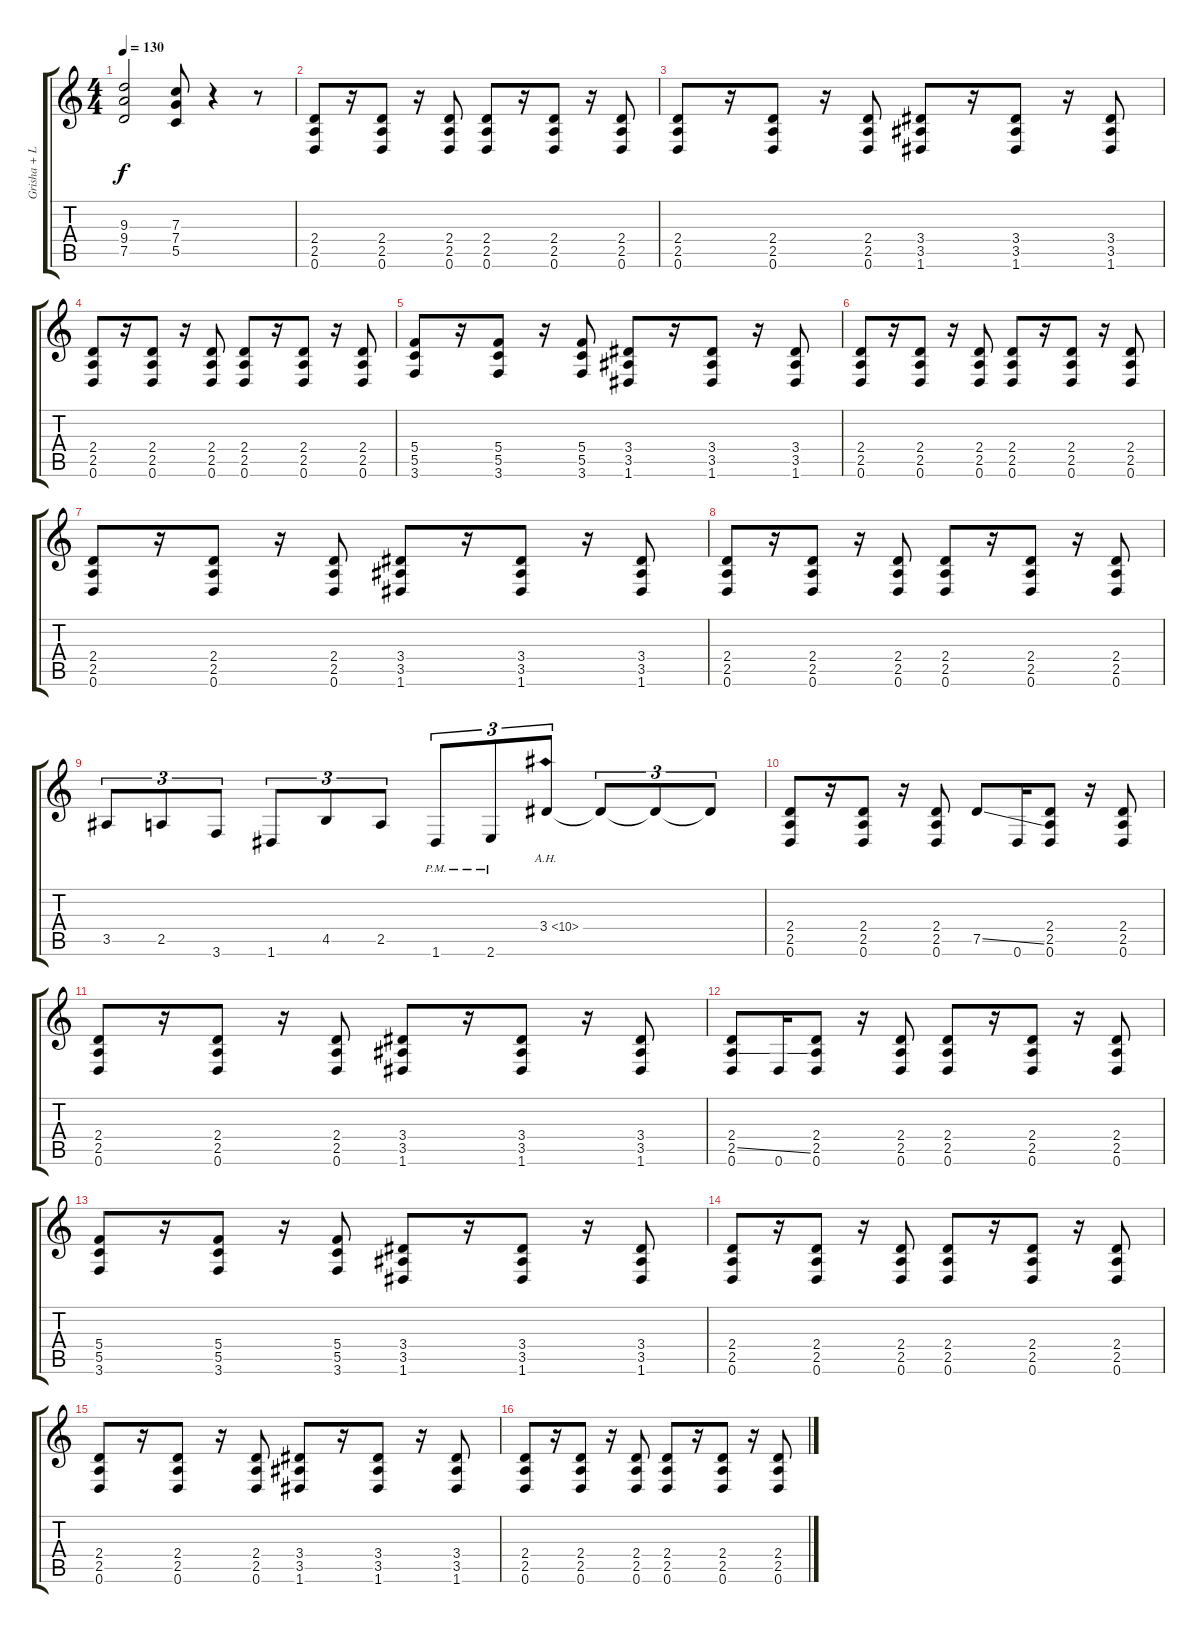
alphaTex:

\track ("Grisha + Lyric" "Grisha + L") {instrument distortionguitar}
\staff {score tabs}
\tuning (D4 A3 F3 C3 G2 D2) {hide}
\ts (4 4)
\tempo 130
\clef g2
\ks c
(9.3 9.4 7.5).2{dy f} (7.3 7.4 5.5).8 r.4 r.8 |
(2.4 2.5 0.6).8 r.16 (2.4 2.5 0.6).8 r.16 (2.4 2.5 0.6).8 (2.4 2.5 0.6).8 r.16 (2.4 2.5 0.6).8 r.16 (2.4 2.5 0.6).8 |
(2.4 2.5 0.6).8 r.16 (2.4 2.5 0.6).8 r.16 (2.4 2.5 0.6).8 (3.4 3.5 1.6).8 r.16 (3.4 3.5 1.6).8 r.16 (3.4 3.5 1.6).8 |
(2.4 2.5 0.6).8 r.16 (2.4 2.5 0.6).8 r.16 (2.4 2.5 0.6).8 (2.4 2.5 0.6).8 r.16 (2.4 2.5 0.6).8 r.16 (2.4 2.5 0.6).8 |
(5.4 5.5 3.6).8 r.16 (5.4 5.5 3.6).8 r.16 (5.4 5.5 3.6).8 (3.4 3.5 1.6).8 r.16 (3.4 3.5 1.6).8 r.16 (3.4 3.5 1.6).8 |
(2.4 2.5 0.6).8 r.16 (2.4 2.5 0.6).8 r.16 (2.4 2.5 0.6).8 (2.4 2.5 0.6).8 r.16 (2.4 2.5 0.6).8 r.16 (2.4 2.5 0.6).8 |
(2.4 2.5 0.6).8 r.16 (2.4 2.5 0.6).8 r.16 (2.4 2.5 0.6).8 (3.4 3.5 1.6).8 r.16 (3.4 3.5 1.6).8 r.16 (3.4 3.5 1.6).8 |
(2.4 2.5 0.6).8 r.16 (2.4 2.5 0.6).8 r.16 (2.4 2.5 0.6).8 (2.4 2.5 0.6).8 r.16 (2.4 2.5 0.6).8 r.16 (2.4 2.5 0.6).8 |
3.5.8{tu (3 2)} 2.5.8{tu (3 2)} 3.6.8{tu (3 2)} 1.6.8{tu (3 2)} 4.5.8{tu (3 2)} 2.5.8{tu (3 2)} 1.6{pm}.8{tu (3 2)} 2.6{pm}.8{tu (3 2)} 3.4{ah 7}.8{tu (3 2)} 3.4{t}.8{tu (3 2)} 3.4{t}.8{tu (3 2)} 3.4{t}.8{tu (3 2)} |
(2.4 2.5 0.6).8 r.16 (2.4 2.5 0.6).8 r.16 (2.4 2.5 0.6).8 7.5{ss}.8 0.6.16 (2.4 2.5 0.6).8 r.16 (2.4 2.5 0.6).8 |
(2.4 2.5 0.6).8 r.16 (2.4 2.5 0.6).8 r.16 (2.4 2.5 0.6).8 (3.4 3.5 1.6).8 r.16 (3.4 3.5 1.6).8 r.16 (3.4 3.5 1.6).8 |
(2.4 2.5{ss} 0.6).8 0.6.16 (2.4 2.5 0.6).8 r.16 (2.4 2.5 0.6).8 (2.4 2.5 0.6).8 r.16 (2.4 2.5 0.6).8 r.16 (2.4 2.5 0.6).8 |
(5.4 5.5 3.6).8 r.16 (5.4 5.5 3.6).8 r.16 (5.4 5.5 3.6).8 (3.4 3.5 1.6).8 r.16 (3.4 3.5 1.6).8 r.16 (3.4 3.5 1.6).8 |
(2.4 2.5 0.6).8 r.16 (2.4 2.5 0.6).8 r.16 (2.4 2.5 0.6).8 (2.4 2.5 0.6).8 r.16 (2.4 2.5 0.6).8 r.16 (2.4 2.5 0.6).8 |
(2.4 2.5 0.6).8 r.16 (2.4 2.5 0.6).8 r.16 (2.4 2.5 0.6).8 (3.4 3.5 1.6).8 r.16 (3.4 3.5 1.6).8 r.16 (3.4 3.5 1.6).8 |
(2.4 2.5 0.6).8 r.16 (2.4 2.5 0.6).8 r.16 (2.4 2.5 0.6).8 (2.4 2.5 0.6).8 r.16 (2.4 2.5 0.6).8 r.16 (2.4 2.5 0.6).8
